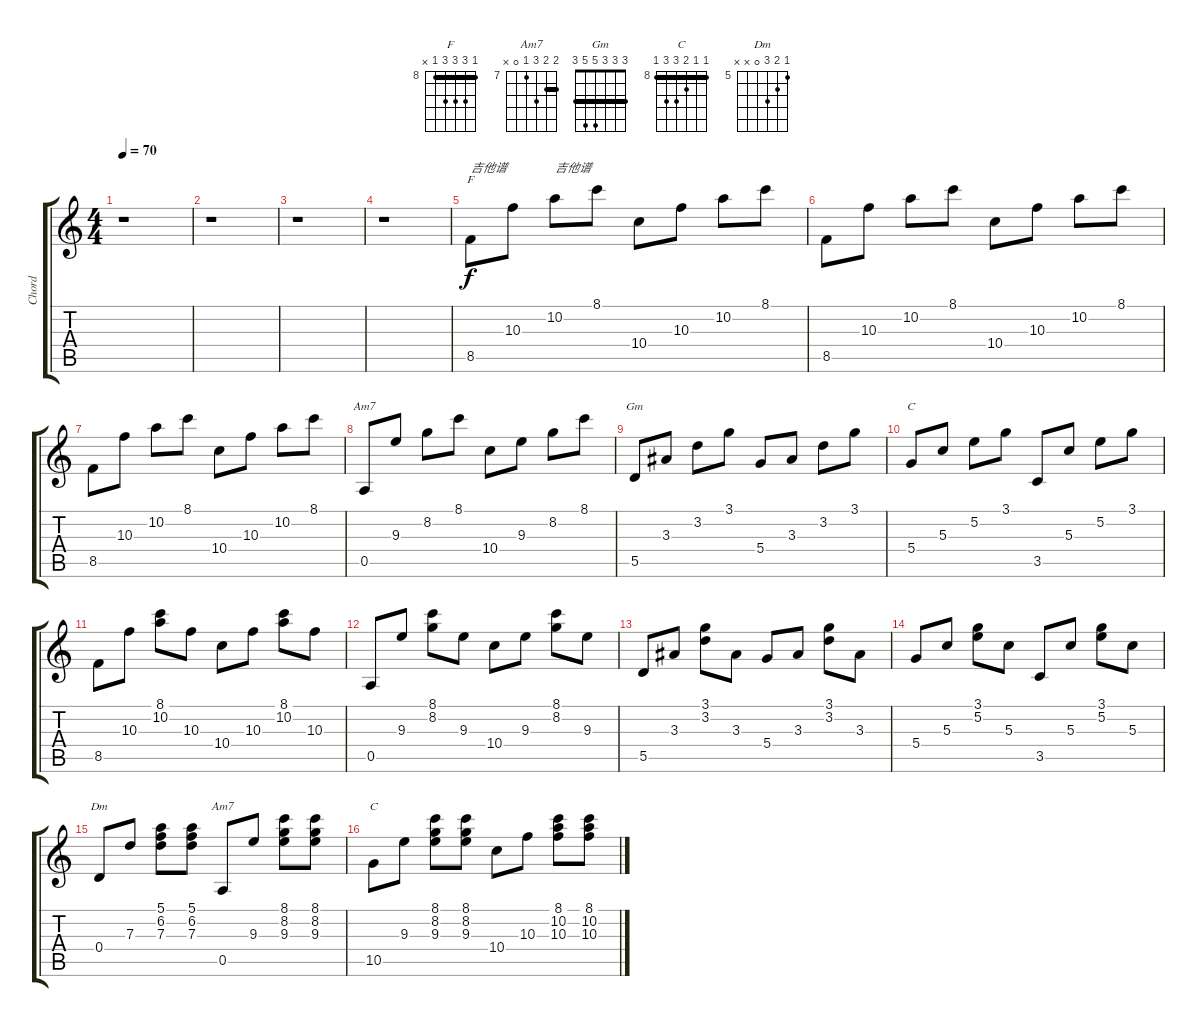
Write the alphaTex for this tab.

\track ("Chord" "Chord") {instrument acousticguitarsteel}
\staff {score tabs}
\tuning (E4 B3 G3 D3 A2 E2) {hide}
\chord ("F" 8 10 10 10 8 x) {firstfret 8 barre 8}
\chord ("Am7" 8 8 9 10 0 x) {firstfret 8 barre 8}
\chord ("Gm" 3 3 3 5 5 3) {barre 3}
\chord ("C" 3 5 5 5 3 x) {barre 3}
\chord ("Dm" 5 6 7 0 x x) {firstfret 5}
\chord ("Am7" 8 8 9 7 0 x) {firstfret 7 barre 8}
\chord ("C" 8 8 9 10 10 8) {firstfret 8 barre 8}
\ts (4 4)
\tempo 70
\clef g2
\ks c
r.1{dy f instrument acousticguitarsteel} |
r.1 |
r.1 |
r.1 |
8.5.8{ch "F" txt "吉他谱"} 10.3.8 10.2.8{txt "吉他谱"} 8.1.8 10.4.8 10.3.8 10.2.8 8.1.8 |
8.5.8 10.3.8 10.2.8 8.1.8 10.4.8 10.3.8 10.2.8 8.1.8 |
8.5.8 10.3.8 10.2.8 8.1.8 10.4.8 10.3.8 10.2.8 8.1.8 |
0.5.8{ch "Am7"} 9.3.8 8.2.8 8.1.8 10.4.8 9.3.8 8.2.8 8.1.8 |
5.5.8{ch "Gm"} 3.3.8 3.2.8 3.1.8 5.4.8 3.3.8 3.2.8 3.1.8 |
5.4.8{ch "C"} 5.3.8 5.2.8 3.1.8 3.5.8 5.3.8 5.2.8 3.1.8 |
8.5.8 10.3.8 (8.1 10.2).8 10.3.8 10.4.8 10.3.8 (8.1 10.2).8 10.3.8 |
0.5.8 9.3.8 (8.1 8.2).8 9.3.8 10.4.8 9.3.8 (8.1 8.2).8 9.3.8 |
5.5.8 3.3.8 (3.1 3.2).8 3.3.8 5.4.8 3.3.8 (3.1 3.2).8 3.3.8 |
5.4.8 5.3.8 (3.1 5.2).8 5.3.8 3.5.8 5.3.8 (3.1 5.2).8 5.3.8 |
0.4.8{ch "Dm"} 7.3.8 (5.1 6.2 7.3).8 (5.1 6.2 7.3).8 0.5.8{ch "Am7"} 9.3.8 (8.1 8.2 9.3).8 (8.1 8.2 9.3).8 |
10.5.8{ch "C"} 9.3.8 (8.1 8.2 9.3).8 (8.1 8.2 9.3).8 10.4.8 10.3.8 (8.1 10.2 10.3).8 (8.1 10.2 10.3).8
